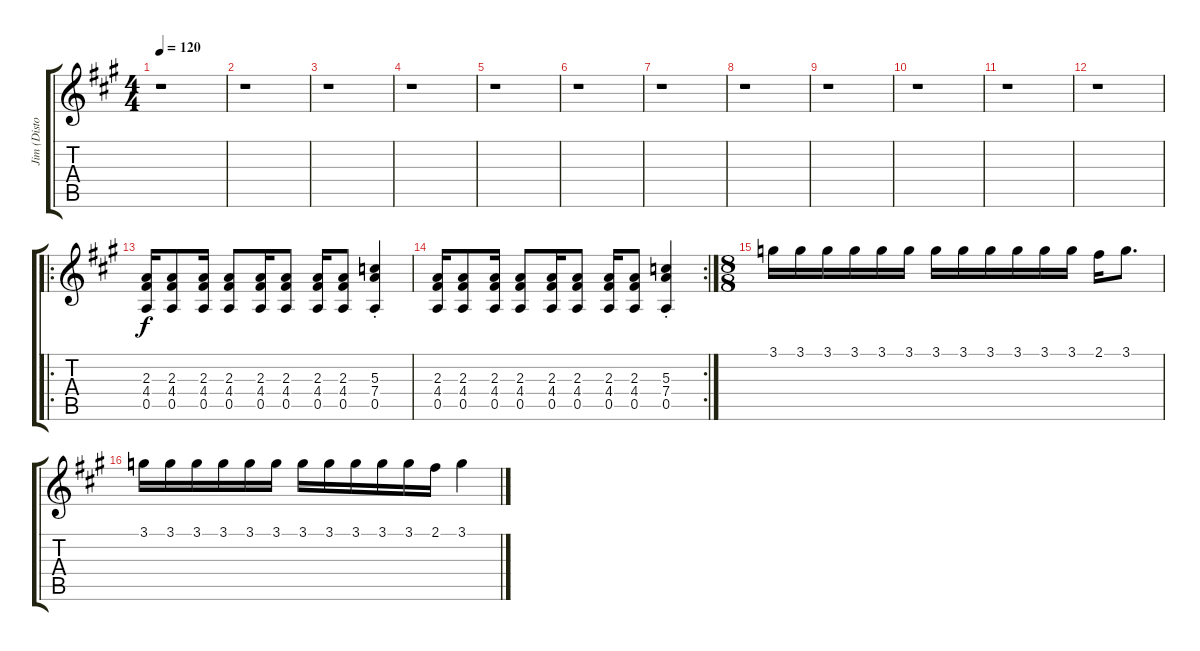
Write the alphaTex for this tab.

\track ("Jim (Distorted)" "Jim (Disto") {instrument overdrivenguitar}
\staff {score tabs}
\tuning (E4 B3 G3 D3 A2 E2) {hide}
\ts (4 4)
\tempo 120
\clef g2
\ks a
r.1{dy f} |
r.1 |
r.1 |
r.1 |
r.1 |
r.1 |
r.1 |
r.1 |
r.1 |
r.1 |
r.1 |
r.1 |
\ro
(2.3 4.4 0.5).16 (2.3 4.4 0.5).8 (2.3 4.4 0.5).16 (2.3 4.4 0.5).8 (2.3 4.4 0.5).16 (2.3 4.4 0.5).8 (2.3 4.4 0.5).16 (2.3 4.4 0.5).8 (5.3{st} 7.4{st} 0.5{st}).4 |
\rc 2
(2.3 4.4 0.5).16 (2.3 4.4 0.5).8 (2.3 4.4 0.5).16 (2.3 4.4 0.5).8 (2.3 4.4 0.5).16 (2.3 4.4 0.5).8 (2.3 4.4 0.5).16 (2.3 4.4 0.5).8 (5.3{st} 7.4{st} 0.5{st}).4 |
\ts (8 8)
3.1.16 3.1.16 3.1.16 3.1.16 3.1.16 3.1.16 3.1.16 3.1.16 3.1.16 3.1.16 3.1.16 3.1.16 2.1.16 3.1.8{d} |
3.1.16 3.1.16 3.1.16 3.1.16 3.1.16 3.1.16 3.1.16 3.1.16 3.1.16 3.1.16 3.1.16 2.1.16 3.1.4
